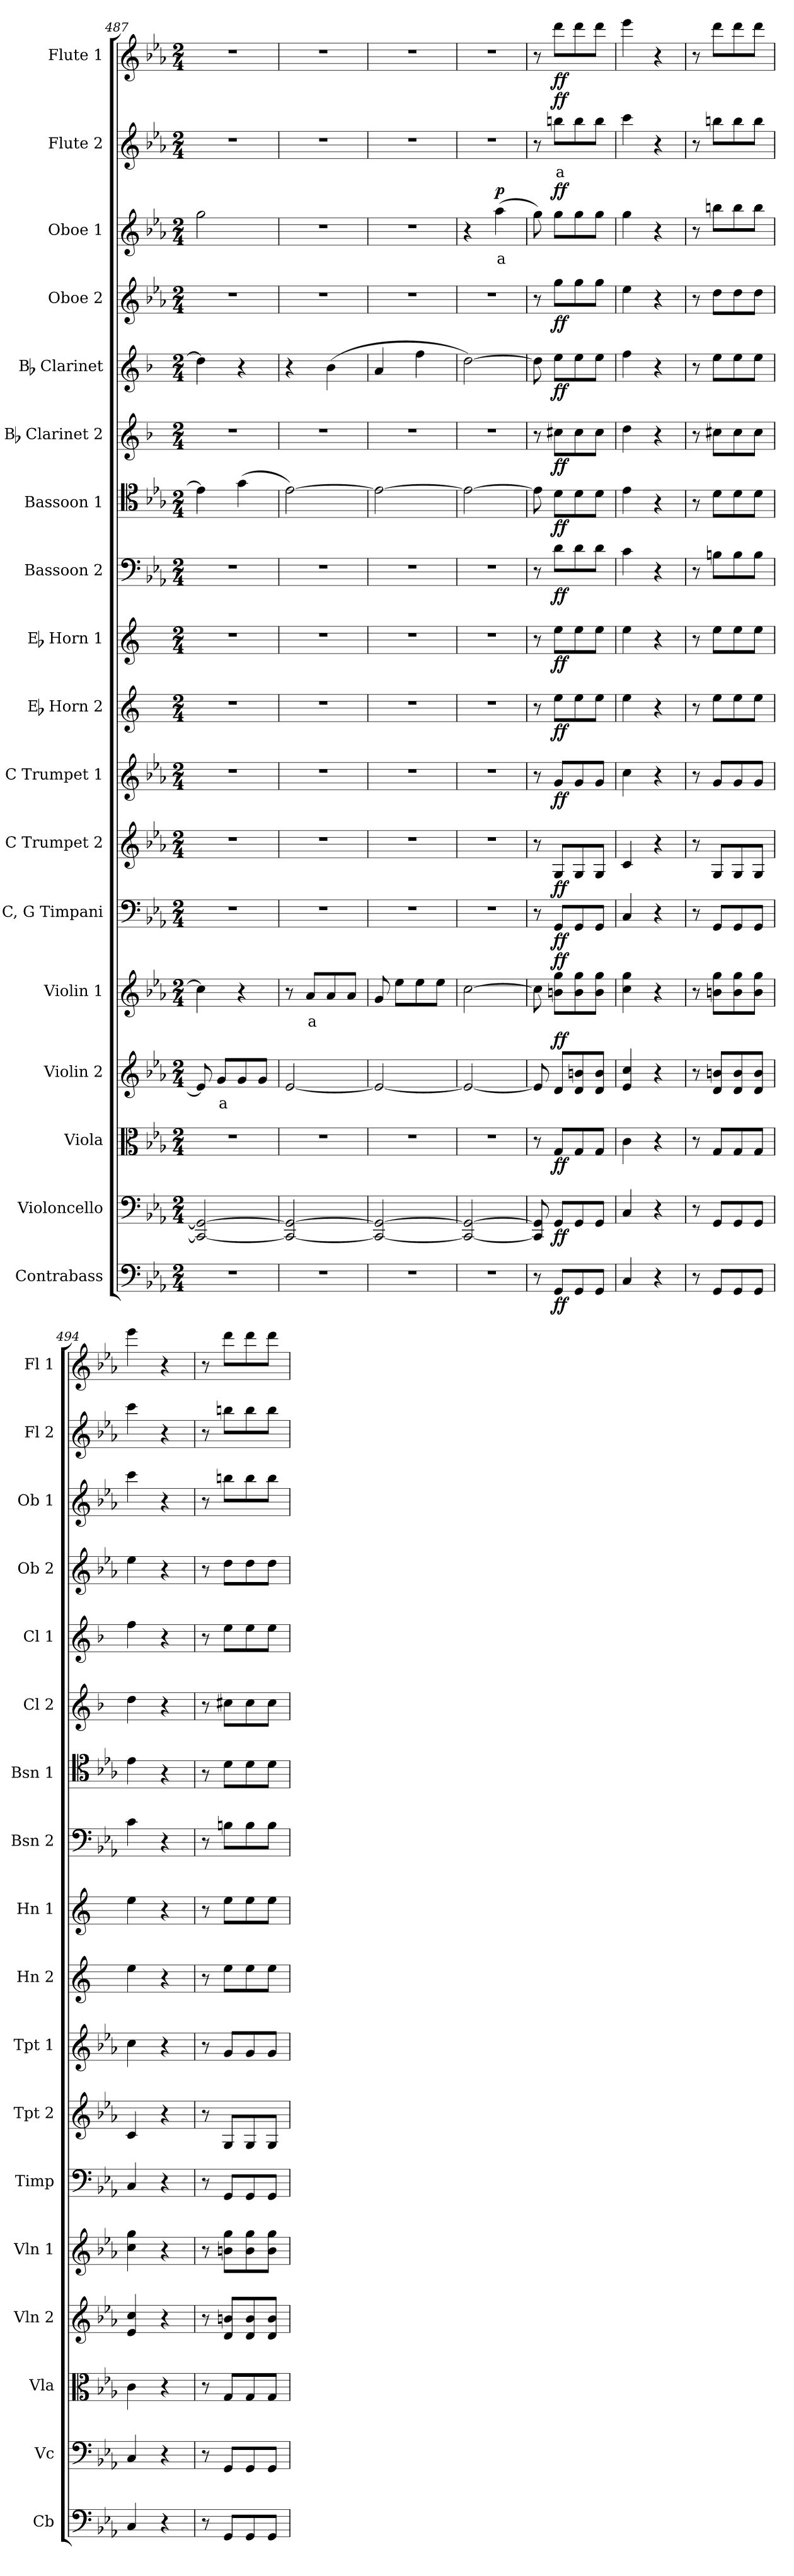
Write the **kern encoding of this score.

**kern	**dynam	**kern	**dynam	**kern	**dynam	**kern	**text	**dynam	**kern	**text	**dynam	**kern	**dynam	**kern	**dynam	**kern	**dynam	**kern	**dynam	**kern	**dynam	**kern	**dynam	**kern	**dynam	**kern	**dynam	**kern	**dynam	**kern	**dynam	**kern	**text	**dynam	**kern	**text	**dynam	**kern	**dynam
*part18	*part18	*part17	*part17	*part16	*part16	*part15	*part15	*part15	*part14	*part14	*part14	*part13	*part13	*part12	*part12	*part11	*part11	*part10	*part10	*part9	*part9	*part8	*part8	*part7	*part7	*part6	*part6	*part5	*part5	*part4	*part4	*part3	*part3	*part3	*part2	*part2	*part2	*part1	*part1
*staff18	*staff18	*staff17	*staff17	*staff16	*staff16	*staff15	*staff15	*staff15	*staff14	*staff14	*staff14	*staff13	*staff13	*staff12	*staff12	*staff11	*staff11	*staff10	*staff10	*staff9	*staff9	*staff8	*staff8	*staff7	*staff7	*staff6	*staff6	*staff5	*staff5	*staff4	*staff4	*staff3	*staff3	*staff3	*staff2	*staff2	*staff2	*staff1	*staff1
*I"Contrabass	*	*I"Violoncello	*	*I"Viola	*	*I"Violin 2	*	*	*I"Violin 1	*	*	*I"C, G Timpani	*	*I"C Trumpet 2	*	*I"C Trumpet 1	*	*I"Eb Horn 2	*	*I"Eb Horn 1	*	*I"Bassoon 2	*	*I"Bassoon 1	*	*I"Bb Clarinet 2	*	*I"Bb Clarinet	*	*I"Oboe 2	*	*I"Oboe 1	*	*	*I"Flute 2	*	*	*I"Flute 1	*
*I'Cb	*	*I'Vc	*	*I'Vla	*	*I'Vln 2	*	*	*I'Vln 1	*	*	*I'Timp	*	*I'Tpt 2	*	*I'Tpt 1	*	*I'Hn 2	*	*I'Hn 1	*	*I'Bsn 2	*	*I'Bsn 1	*	*I'Cl 2	*	*I'Cl 1	*	*I'Ob 2	*	*I'Ob 1	*	*	*I'Fl 2	*	*	*I'Fl 1	*
*clefF4	*	*clefF4	*	*clefC3	*	*clefG2	*	*	*clefG2	*	*	*clefF4	*	*clefG2	*	*clefG2	*	*clefG2	*	*clefG2	*	*clefF4	*	*clefC4	*	*clefG2	*	*clefG2	*	*clefG2	*	*clefG2	*	*	*clefG2	*	*	*clefG2	*
*ITrd7c12	*	*	*	*	*	*	*	*	*	*	*	*	*	*	*	*	*	*ITrd5c9	*	*ITrd5c9	*	*	*	*	*	*ITrd1c2	*	*ITrd1c2	*	*	*	*	*	*	*	*	*	*	*
*k[b-e-a-]	*	*k[b-e-a-]	*	*k[b-e-a-]	*	*k[b-e-a-]	*	*	*k[b-e-a-]	*	*	*k[b-e-a-]	*	*k[b-e-a-]	*	*k[b-e-a-]	*	*k[b-e-a-]	*	*k[b-e-a-]	*	*k[b-e-a-]	*	*k[b-e-a-]	*	*k[b-e-a-]	*	*k[b-e-a-]	*	*k[b-e-a-]	*	*k[b-e-a-]	*	*	*k[b-e-a-]	*	*	*k[b-e-a-]	*
*M2/4	*	*M2/4	*	*M2/4	*	*M2/4	*	*	*M2/4	*	*	*M2/4	*	*M2/4	*	*M2/4	*	*M2/4	*	*M2/4	*	*M2/4	*	*M2/4	*	*M2/4	*	*M2/4	*	*M2/4	*	*M2/4	*	*	*M2/4	*	*	*M2/4	*
=487	=487	=487	=487	=487	=487	=487	=487	=487	=487	=487	=487	=487	=487	=487	=487	=487	=487	=487	=487	=487	=487	=487	=487	=487	=487	=487	=487	=487	=487	=487	=487	=487	=487	=487	=487	=487	=487	=487	=487
2r	.	2CC/_ 2GG/_	.	2r	.	8e-/]	.	.	4cc\]	.	.	2r	.	2r	.	2r	.	2r	.	2r	.	2r	.	4e-\]	.	2r	.	4cc\]	.	2r	.	2gg\	.	.	2r	.	.	2r	.
!	!	!	!	!	!	!	!LO:LY:b:color=#FF0000	!	!	!	!	!	!	!	!	!	!	!	!	!	!	!	!	!	!	!	!	!	!	!	!	!	!	!	!	!	!	!	!
.	.	.	.	.	.	8g/L	a	.	.	.	.	.	.	.	.	.	.	.	.	.	.	.	.	.	.	.	.	.	.	.	.	.	.	.	.	.	.	.	.
.	.	.	.	.	.	8g/	.	.	4r	.	.	.	.	.	.	.	.	.	.	.	.	.	.	(4g\	.	.	.	4r	.	.	.	.	.	.	.	.	.	.	.
.	.	.	.	.	.	8g/J	.	.	.	.	.	.	.	.	.	.	.	.	.	.	.	.	.	.	.	.	.	.	.	.	.	.	.	.	.	.	.	.	.
=488	=488	=488	=488	=488	=488	=488	=488	=488	=488	=488	=488	=488	=488	=488	=488	=488	=488	=488	=488	=488	=488	=488	=488	=488	=488	=488	=488	=488	=488	=488	=488	=488	=488	=488	=488	=488	=488	=488	=488
2r	.	2CC/_ 2GG/_	.	2r	.	[2e-/	.	.	8r	.	.	2r	.	2r	.	2r	.	2r	.	2r	.	2r	.	[2e-\)	.	2r	.	4r	.	2r	.	2r	.	.	2r	.	.	2r	.
!	!	!	!	!	!	!	!	!	!	!LO:LY:b:color=#FF0000	!	!	!	!	!	!	!	!	!	!	!	!	!	!	!	!	!	!	!	!	!	!	!	!	!	!	!	!	!
.	.	.	.	.	.	.	.	.	8a-/L	a	.	.	.	.	.	.	.	.	.	.	.	.	.	.	.	.	.	.	.	.	.	.	.	.	.	.	.	.	.
.	.	.	.	.	.	.	.	.	8a-/	.	.	.	.	.	.	.	.	.	.	.	.	.	.	.	.	.	.	(4a-\	.	.	.	.	.	.	.	.	.	.	.
.	.	.	.	.	.	.	.	.	8a-/J	.	.	.	.	.	.	.	.	.	.	.	.	.	.	.	.	.	.	.	.	.	.	.	.	.	.	.	.	.	.
=489	=489	=489	=489	=489	=489	=489	=489	=489	=489	=489	=489	=489	=489	=489	=489	=489	=489	=489	=489	=489	=489	=489	=489	=489	=489	=489	=489	=489	=489	=489	=489	=489	=489	=489	=489	=489	=489	=489	=489
2r	.	2CC/_ 2GG/_	.	2r	.	2e-/_	.	.	8g/	.	.	2r	.	2r	.	2r	.	2r	.	2r	.	2r	.	2e-\_	.	2r	.	4g/	.	2r	.	2r	.	.	2r	.	.	2r	.
.	.	.	.	.	.	.	.	.	8ee-\L	.	.	.	.	.	.	.	.	.	.	.	.	.	.	.	.	.	.	.	.	.	.	.	.	.	.	.	.	.	.
.	.	.	.	.	.	.	.	.	8ee-\	.	.	.	.	.	.	.	.	.	.	.	.	.	.	.	.	.	.	4ee-\	.	.	.	.	.	.	.	.	.	.	.
.	.	.	.	.	.	.	.	.	8ee-\J	.	.	.	.	.	.	.	.	.	.	.	.	.	.	.	.	.	.	.	.	.	.	.	.	.	.	.	.	.	.
=490	=490	=490	=490	=490	=490	=490	=490	=490	=490	=490	=490	=490	=490	=490	=490	=490	=490	=490	=490	=490	=490	=490	=490	=490	=490	=490	=490	=490	=490	=490	=490	=490	=490	=490	=490	=490	=490	=490	=490
2r	.	2CC/_ 2GG/_	.	2r	.	2e-/_	.	.	[2cc\	.	.	2r	.	2r	.	2r	.	2r	.	2r	.	2r	.	2e-\_	.	2r	.	[2cc\)	.	2r	.	4r	.	.	2r	.	.	2r	.
!	!	!	!	!	!	!	!	!	!	!	!	!	!	!	!	!	!	!	!	!	!	!	!	!	!	!	!	!	!	!	!	!	!LO:LY:b:color=#FF0000	!LO:DY:b	!	!	!	!	!
.	.	.	.	.	.	.	.	.	.	.	.	.	.	.	.	.	.	.	.	.	.	.	.	.	.	.	.	.	.	.	.	(4aa-\	a	p	.	.	.	.	.
=491	=491	=491	=491	=491	=491	=491	=491	=491	=491	=491	=491	=491	=491	=491	=491	=491	=491	=491	=491	=491	=491	=491	=491	=491	=491	=491	=491	=491	=491	=491	=491	=491	=491	=491	=491	=491	=491	=491	=491
8r	.	8CC/] 8GG/]	.	8r	.	8e-/]	.	.	8cc\]	.	.	8r	.	8r	.	8r	.	8r	.	8r	.	8r	.	8e-\]	.	8r	.	8cc\]	.	8r	.	8gg\)	.	.	8r	.	.	8r	.
!	!LO:DY:b	!	!LO:DY:b	!	!LO:DY:b	!	!	!LO:DY:b	!	!	!LO:DY:b	!	!LO:DY:b	!	!LO:DY:b	!	!LO:DY:b	!	!LO:DY:b	!	!LO:DY:b	!	!LO:DY:b	!	!LO:DY:b	!	!LO:DY:b	!	!LO:DY:b	!	!LO:DY:b	!	!	!LO:DY:b	!	!LO:LY:b:color=#FF0000	!LO:DY:b	!	!LO:DY:b
8GGG/L	ff	8GG/L	ff	8G/L	ff	8d/L	.	ff	8bn\ 8gg\L	.	ff	8GG/L	ff	8G/L	ff	8g/L	ff	8g\L	ff	8g\L	ff	8d\L	ff	8d\L	ff	8bn\L	ff	8dd\L	ff	8gg\L	ff	8gg\L	.	ff	8bbn\L	a	ff	8ddd\L	ff
8GGG/	.	8GG/	.	8G/	.	8d/ 8bn/	.	.	8b\ 8gg\	.	.	8GG/	.	8G/	.	8g/	.	8g\	.	8g\	.	8d\	.	8d\	.	8b\	.	8dd\	.	8gg\	.	8gg\	.	.	8bb\	.	.	8ddd\	.
8GGG/J	.	8GG/J	.	8G/J	.	8d/ 8b/J	.	.	8b\ 8gg\J	.	.	8GG/J	.	8G/J	.	8g/J	.	8g\J	.	8g\J	.	8d\J	.	8d\J	.	8b\J	.	8dd\J	.	8gg\J	.	8gg\J	.	.	8bb\J	.	.	8ddd\J	.
=492	=492	=492	=492	=492	=492	=492	=492	=492	=492	=492	=492	=492	=492	=492	=492	=492	=492	=492	=492	=492	=492	=492	=492	=492	=492	=492	=492	=492	=492	=492	=492	=492	=492	=492	=492	=492	=492	=492	=492
4CC/	.	4C/	.	4c\	.	4e-/ 4cc/	.	.	4cc\ 4gg\	.	.	4C/	.	4c/	.	4cc\	.	4g\	.	4g\	.	4c\	.	4e-\	.	4cc\	.	4ee-\	.	4ee-\	.	4gg\	.	.	4ccc\	.	.	4eee-\	.
4r	.	4r	.	4r	.	4r	.	.	4r	.	.	4r	.	4r	.	4r	.	4r	.	4r	.	4r	.	4r	.	4r	.	4r	.	4r	.	4r	.	.	4r	.	.	4r	.
=493	=493	=493	=493	=493	=493	=493	=493	=493	=493	=493	=493	=493	=493	=493	=493	=493	=493	=493	=493	=493	=493	=493	=493	=493	=493	=493	=493	=493	=493	=493	=493	=493	=493	=493	=493	=493	=493	=493	=493
8r	.	8r	.	8r	.	8r	.	.	8r	.	.	8r	.	8r	.	8r	.	8r	.	8r	.	8r	.	8r	.	8r	.	8r	.	8r	.	8r	.	.	8r	.	.	8r	.
8GGG/L	.	8GG/L	.	8G/L	.	8d/ 8bn/L	.	.	8bn\ 8gg\L	.	.	8GG/L	.	8G/L	.	8g/L	.	8g\L	.	8g\L	.	8Bn\L	.	8d\L	.	8bn\L	.	8dd\L	.	8dd\L	.	8bbn\L	.	.	8bbn\L	.	.	8ddd\L	.
8GGG/	.	8GG/	.	8G/	.	8d/ 8b/	.	.	8b\ 8gg\	.	.	8GG/	.	8G/	.	8g/	.	8g\	.	8g\	.	8B\	.	8d\	.	8b\	.	8dd\	.	8dd\	.	8bb\	.	.	8bb\	.	.	8ddd\	.
8GGG/J	.	8GG/J	.	8G/J	.	8d/ 8b/J	.	.	8b\ 8gg\J	.	.	8GG/J	.	8G/J	.	8g/J	.	8g\J	.	8g\J	.	8B\J	.	8d\J	.	8b\J	.	8dd\J	.	8dd\J	.	8bb\J	.	.	8bb\J	.	.	8ddd\J	.
=494	=494	=494	=494	=494	=494	=494	=494	=494	=494	=494	=494	=494	=494	=494	=494	=494	=494	=494	=494	=494	=494	=494	=494	=494	=494	=494	=494	=494	=494	=494	=494	=494	=494	=494	=494	=494	=494	=494	=494
4CC/	.	4C/	.	4c\	.	4e-/ 4cc/	.	.	4cc\ 4gg\	.	.	4C/	.	4c/	.	4cc\	.	4g\	.	4g\	.	4c\	.	4e-\	.	4cc\	.	4ee-\	.	4ee-\	.	4ccc\	.	.	4ccc\	.	.	4eee-\	.
4r	.	4r	.	4r	.	4r	.	.	4r	.	.	4r	.	4r	.	4r	.	4r	.	4r	.	4r	.	4r	.	4r	.	4r	.	4r	.	4r	.	.	4r	.	.	4r	.
=495	=495	=495	=495	=495	=495	=495	=495	=495	=495	=495	=495	=495	=495	=495	=495	=495	=495	=495	=495	=495	=495	=495	=495	=495	=495	=495	=495	=495	=495	=495	=495	=495	=495	=495	=495	=495	=495	=495	=495
8r	.	8r	.	8r	.	8r	.	.	8r	.	.	8r	.	8r	.	8r	.	8r	.	8r	.	8r	.	8r	.	8r	.	8r	.	8r	.	8r	.	.	8r	.	.	8r	.
8GGG/L	.	8GG/L	.	8G/L	.	8d/ 8bn/L	.	.	8bn\ 8gg\L	.	.	8GG/L	.	8G/L	.	8g/L	.	8g\L	.	8g\L	.	8Bn\L	.	8d\L	.	8bn\L	.	8dd\L	.	8dd\L	.	8bbn\L	.	.	8bbn\L	.	.	8ddd\L	.
8GGG/	.	8GG/	.	8G/	.	8d/ 8b/	.	.	8b\ 8gg\	.	.	8GG/	.	8G/	.	8g/	.	8g\	.	8g\	.	8B\	.	8d\	.	8b\	.	8dd\	.	8dd\	.	8bb\	.	.	8bb\	.	.	8ddd\	.
8GGG/J	.	8GG/J	.	8G/J	.	8d/ 8b/J	.	.	8b\ 8gg\J	.	.	8GG/J	.	8G/J	.	8g/J	.	8g\J	.	8g\J	.	8B\J	.	8d\J	.	8b\J	.	8dd\J	.	8dd\J	.	8bb\J	.	.	8bb\J	.	.	8ddd\J	.
=	=	=	=	=	=	=	=	=	=	=	=	=	=	=	=	=	=	=	=	=	=	=	=	=	=	=	=	=	=	=	=	=	=	=	=	=	=	=	=
*-	*-	*-	*-	*-	*-	*-	*-	*-	*-	*-	*-	*-	*-	*-	*-	*-	*-	*-	*-	*-	*-	*-	*-	*-	*-	*-	*-	*-	*-	*-	*-	*-	*-	*-	*-	*-	*-	*-	*-
